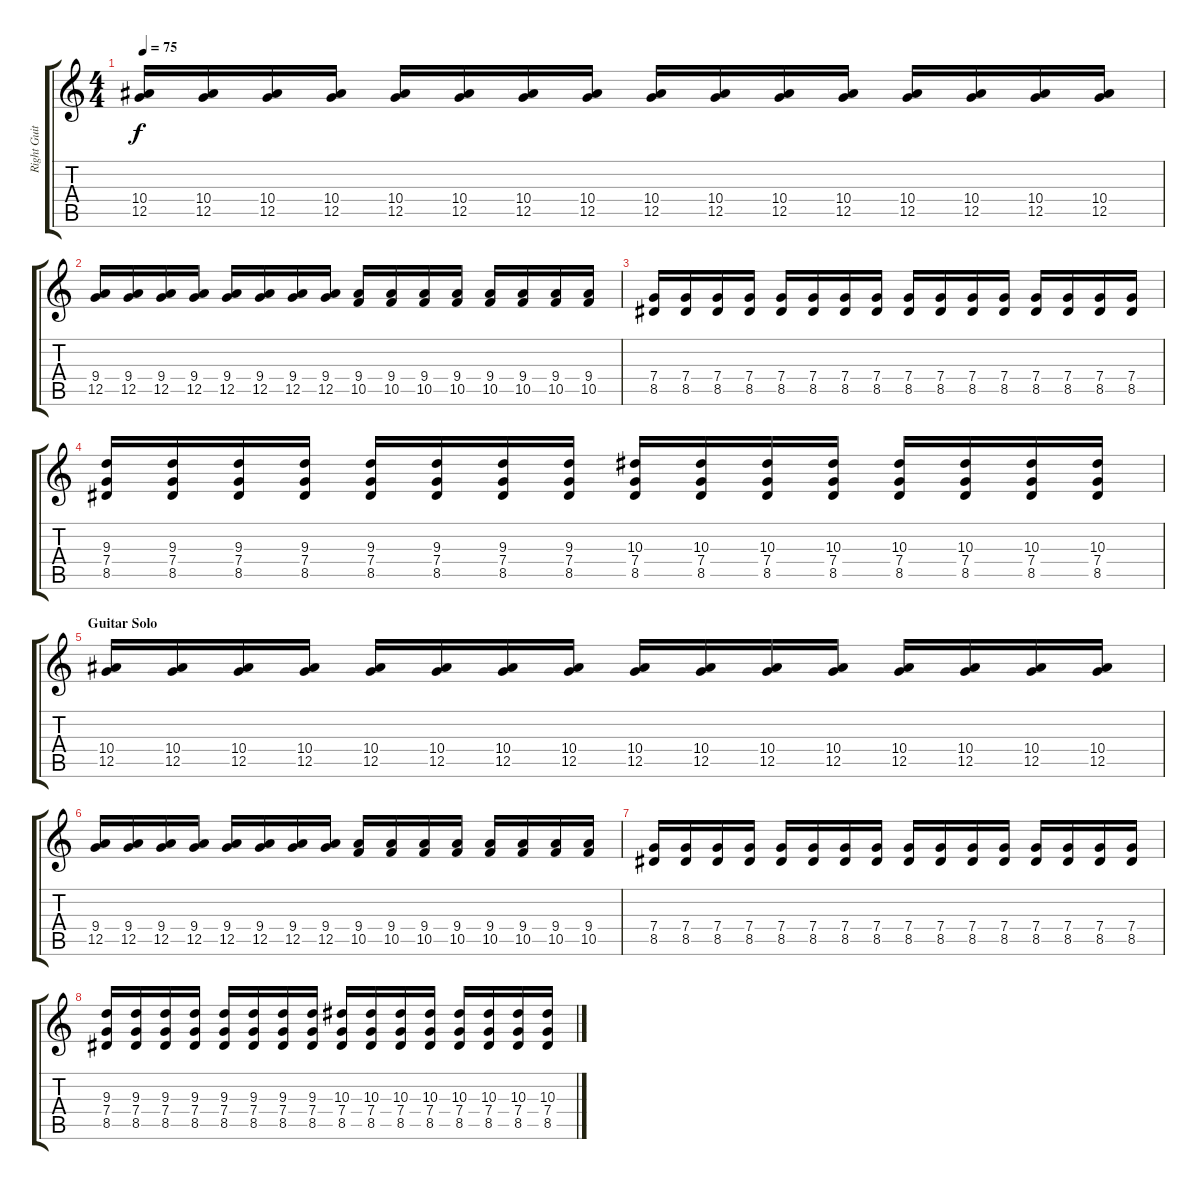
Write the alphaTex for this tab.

\track ("Right Guitar" "Right Guit") {instrument distortionguitar}
\staff {score tabs}
\tuning (D4 A3 F3 C3 G2 D2) {hide}
\ts (4 4)
\tempo 75
\clef g2
\ks c
(10.4 12.5).16{dy f} (10.4 12.5).16 (10.4 12.5).16 (10.4 12.5).16 (10.4 12.5).16 (10.4 12.5).16 (10.4 12.5).16 (10.4 12.5).16 (10.4 12.5).16 (10.4 12.5).16 (10.4 12.5).16 (10.4 12.5).16 (10.4 12.5).16 (10.4 12.5).16 (10.4 12.5).16 (10.4 12.5).16 |
(9.4 12.5).16 (9.4 12.5).16 (9.4 12.5).16 (9.4 12.5).16 (9.4 12.5).16 (9.4 12.5).16 (9.4 12.5).16 (9.4 12.5).16 (9.4 10.5).16 (9.4 10.5).16 (9.4 10.5).16 (9.4 10.5).16 (9.4 10.5).16 (9.4 10.5).16 (9.4 10.5).16 (9.4 10.5).16 |
(7.4 8.5).16 (7.4 8.5).16 (7.4 8.5).16 (7.4 8.5).16 (7.4 8.5).16 (7.4 8.5).16 (7.4 8.5).16 (7.4 8.5).16 (7.4 8.5).16 (7.4 8.5).16 (7.4 8.5).16 (7.4 8.5).16 (7.4 8.5).16 (7.4 8.5).16 (7.4 8.5).16 (7.4 8.5).16 |
(9.3 7.4 8.5).16 (9.3 7.4 8.5).16 (9.3 7.4 8.5).16 (9.3 7.4 8.5).16 (9.3 7.4 8.5).16 (9.3 7.4 8.5).16 (9.3 7.4 8.5).16 (9.3 7.4 8.5).16 (10.3 7.4 8.5).16 (10.3 7.4 8.5).16 (10.3 7.4 8.5).16 (10.3 7.4 8.5).16 (10.3 7.4 8.5).16 (10.3 7.4 8.5).16 (10.3 7.4 8.5).16 (10.3 7.4 8.5).16 |
\section ("" "Guitar Solo")
(10.4 12.5).16 (10.4 12.5).16 (10.4 12.5).16 (10.4 12.5).16 (10.4 12.5).16 (10.4 12.5).16 (10.4 12.5).16 (10.4 12.5).16 (10.4 12.5).16 (10.4 12.5).16 (10.4 12.5).16 (10.4 12.5).16 (10.4 12.5).16 (10.4 12.5).16 (10.4 12.5).16 (10.4 12.5).16 |
(9.4 12.5).16 (9.4 12.5).16 (9.4 12.5).16 (9.4 12.5).16 (9.4 12.5).16 (9.4 12.5).16 (9.4 12.5).16 (9.4 12.5).16 (9.4 10.5).16 (9.4 10.5).16 (9.4 10.5).16 (9.4 10.5).16 (9.4 10.5).16 (9.4 10.5).16 (9.4 10.5).16 (9.4 10.5).16 |
(7.4 8.5).16 (7.4 8.5).16 (7.4 8.5).16 (7.4 8.5).16 (7.4 8.5).16 (7.4 8.5).16 (7.4 8.5).16 (7.4 8.5).16 (7.4 8.5).16 (7.4 8.5).16 (7.4 8.5).16 (7.4 8.5).16 (7.4 8.5).16 (7.4 8.5).16 (7.4 8.5).16 (7.4 8.5).16 |
(9.3 7.4 8.5).16 (9.3 7.4 8.5).16 (9.3 7.4 8.5).16 (9.3 7.4 8.5).16 (9.3 7.4 8.5).16 (9.3 7.4 8.5).16 (9.3 7.4 8.5).16 (9.3 7.4 8.5).16 (10.3 7.4 8.5).16 (10.3 7.4 8.5).16 (10.3 7.4 8.5).16 (10.3 7.4 8.5).16 (10.3 7.4 8.5).16 (10.3 7.4 8.5).16 (10.3 7.4 8.5).16 (10.3 7.4 8.5).16
